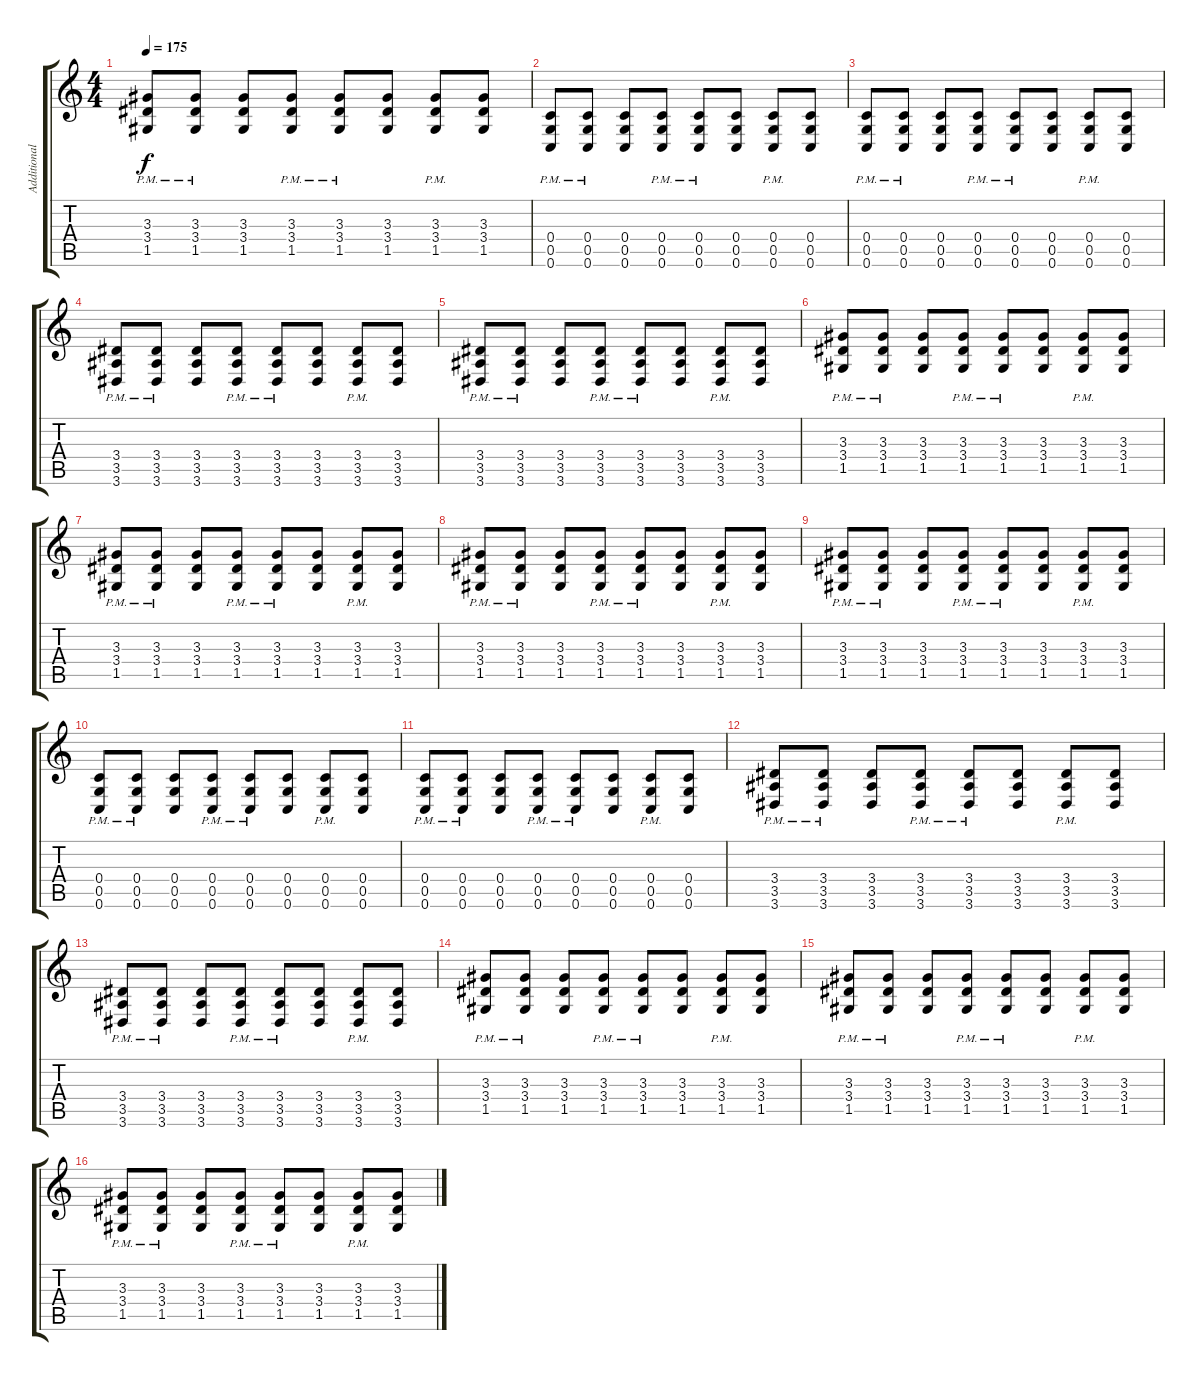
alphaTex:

\track ("Additional guitar" "Additional") {instrument distortionguitar}
\staff {score tabs}
\tuning (D4 A3 F3 C3 G2 C2) {hide}
\ts (4 4)
\tempo 175
\clef g2
\ks c
(3.3{pm} 3.4{pm} 1.5{pm}).8{dy f} (3.3{pm} 3.4{pm} 1.5{pm}).8 (3.3 3.4 1.5).8 (3.3{pm} 3.4{pm} 1.5{pm}).8 (3.3{pm} 3.4{pm} 1.5{pm}).8 (3.3 3.4 1.5).8 (3.3{pm} 3.4{pm} 1.5{pm}).8 (3.3 3.4 1.5).8 |
(0.4{pm} 0.5{pm} 0.6{pm}).8 (0.4{pm} 0.5{pm} 0.6{pm}).8 (0.4 0.5 0.6).8 (0.4{pm} 0.5{pm} 0.6{pm}).8 (0.4{pm} 0.5{pm} 0.6{pm}).8 (0.4 0.5 0.6).8 (0.4{pm} 0.5{pm} 0.6{pm}).8 (0.4 0.5 0.6).8 |
(0.4{pm} 0.5{pm} 0.6{pm}).8 (0.4{pm} 0.5{pm} 0.6{pm}).8 (0.4 0.5 0.6).8 (0.4{pm} 0.5{pm} 0.6{pm}).8 (0.4{pm} 0.5{pm} 0.6{pm}).8 (0.4 0.5 0.6).8 (0.4{pm} 0.5{pm} 0.6{pm}).8 (0.4 0.5 0.6).8 |
(3.4{pm} 3.5{pm} 3.6{pm}).8 (3.4{pm} 3.5{pm} 3.6{pm}).8 (3.4 3.5 3.6).8 (3.4{pm} 3.5{pm} 3.6{pm}).8 (3.4{pm} 3.5{pm} 3.6{pm}).8 (3.4 3.5 3.6).8 (3.4{pm} 3.5{pm} 3.6{pm}).8 (3.4 3.5 3.6).8 |
(3.4{pm} 3.5{pm} 3.6{pm}).8 (3.4{pm} 3.5{pm} 3.6{pm}).8 (3.4 3.5 3.6).8 (3.4{pm} 3.5{pm} 3.6{pm}).8 (3.4{pm} 3.5{pm} 3.6{pm}).8 (3.4 3.5 3.6).8 (3.4{pm} 3.5{pm} 3.6{pm}).8 (3.4 3.5 3.6).8 |
(3.3{pm} 3.4{pm} 1.5{pm}).8 (3.3{pm} 3.4{pm} 1.5{pm}).8 (3.3 3.4 1.5).8 (3.3{pm} 3.4{pm} 1.5{pm}).8 (3.3{pm} 3.4{pm} 1.5{pm}).8 (3.3 3.4 1.5).8 (3.3{pm} 3.4{pm} 1.5{pm}).8 (3.3 3.4 1.5).8 |
(3.3{pm} 3.4{pm} 1.5{pm}).8 (3.3{pm} 3.4{pm} 1.5{pm}).8 (3.3 3.4 1.5).8 (3.3{pm} 3.4{pm} 1.5{pm}).8 (3.3{pm} 3.4{pm} 1.5{pm}).8 (3.3 3.4 1.5).8 (3.3{pm} 3.4{pm} 1.5{pm}).8 (3.3 3.4 1.5).8 |
(3.3{pm} 3.4{pm} 1.5{pm}).8 (3.3{pm} 3.4{pm} 1.5{pm}).8 (3.3 3.4 1.5).8 (3.3{pm} 3.4{pm} 1.5{pm}).8 (3.3{pm} 3.4{pm} 1.5{pm}).8 (3.3 3.4 1.5).8 (3.3{pm} 3.4{pm} 1.5{pm}).8 (3.3 3.4 1.5).8 |
(3.3{pm} 3.4{pm} 1.5{pm}).8 (3.3{pm} 3.4{pm} 1.5{pm}).8 (3.3 3.4 1.5).8 (3.3{pm} 3.4{pm} 1.5{pm}).8 (3.3{pm} 3.4{pm} 1.5{pm}).8 (3.3 3.4 1.5).8 (3.3{pm} 3.4{pm} 1.5{pm}).8 (3.3 3.4 1.5).8 |
(0.4{pm} 0.5{pm} 0.6{pm}).8 (0.4{pm} 0.5{pm} 0.6{pm}).8 (0.4 0.5 0.6).8 (0.4{pm} 0.5{pm} 0.6{pm}).8 (0.4{pm} 0.5{pm} 0.6{pm}).8 (0.4 0.5 0.6).8 (0.4{pm} 0.5{pm} 0.6{pm}).8 (0.4 0.5 0.6).8 |
(0.4{pm} 0.5{pm} 0.6{pm}).8 (0.4{pm} 0.5{pm} 0.6{pm}).8 (0.4 0.5 0.6).8 (0.4{pm} 0.5{pm} 0.6{pm}).8 (0.4{pm} 0.5{pm} 0.6{pm}).8 (0.4 0.5 0.6).8 (0.4{pm} 0.5{pm} 0.6{pm}).8 (0.4 0.5 0.6).8 |
(3.4{pm} 3.5{pm} 3.6{pm}).8 (3.4{pm} 3.5{pm} 3.6{pm}).8 (3.4 3.5 3.6).8 (3.4{pm} 3.5{pm} 3.6{pm}).8 (3.4{pm} 3.5{pm} 3.6{pm}).8 (3.4 3.5 3.6).8 (3.4{pm} 3.5{pm} 3.6{pm}).8 (3.4 3.5 3.6).8 |
(3.4{pm} 3.5{pm} 3.6{pm}).8 (3.4{pm} 3.5{pm} 3.6{pm}).8 (3.4 3.5 3.6).8 (3.4{pm} 3.5{pm} 3.6{pm}).8 (3.4{pm} 3.5{pm} 3.6{pm}).8 (3.4 3.5 3.6).8 (3.4{pm} 3.5{pm} 3.6{pm}).8 (3.4 3.5 3.6).8{volume 12} |
(3.3{pm} 3.4{pm} 1.5{pm}).8 (3.3{pm} 3.4{pm} 1.5{pm}).8 (3.3 3.4 1.5).8 (3.3{pm} 3.4{pm} 1.5{pm}).8 (3.3{pm} 3.4{pm} 1.5{pm}).8 (3.3 3.4 1.5).8 (3.3{pm} 3.4{pm} 1.5{pm}).8 (3.3 3.4 1.5).8 |
(3.3{pm} 3.4{pm} 1.5{pm}).8 (3.3{pm} 3.4{pm} 1.5{pm}).8 (3.3 3.4 1.5).8 (3.3{pm} 3.4{pm} 1.5{pm}).8 (3.3{pm} 3.4{pm} 1.5{pm}).8 (3.3 3.4 1.5).8 (3.3{pm} 3.4{pm} 1.5{pm}).8 (3.3 3.4 1.5).8 |
(3.3{pm} 3.4{pm} 1.5{pm}).8 (3.3{pm} 3.4{pm} 1.5{pm}).8 (3.3 3.4 1.5).8 (3.3{pm} 3.4{pm} 1.5{pm}).8 (3.3{pm} 3.4{pm} 1.5{pm}).8 (3.3 3.4 1.5).8 (3.3{pm} 3.4{pm} 1.5{pm}).8 (3.3 3.4 1.5).8
